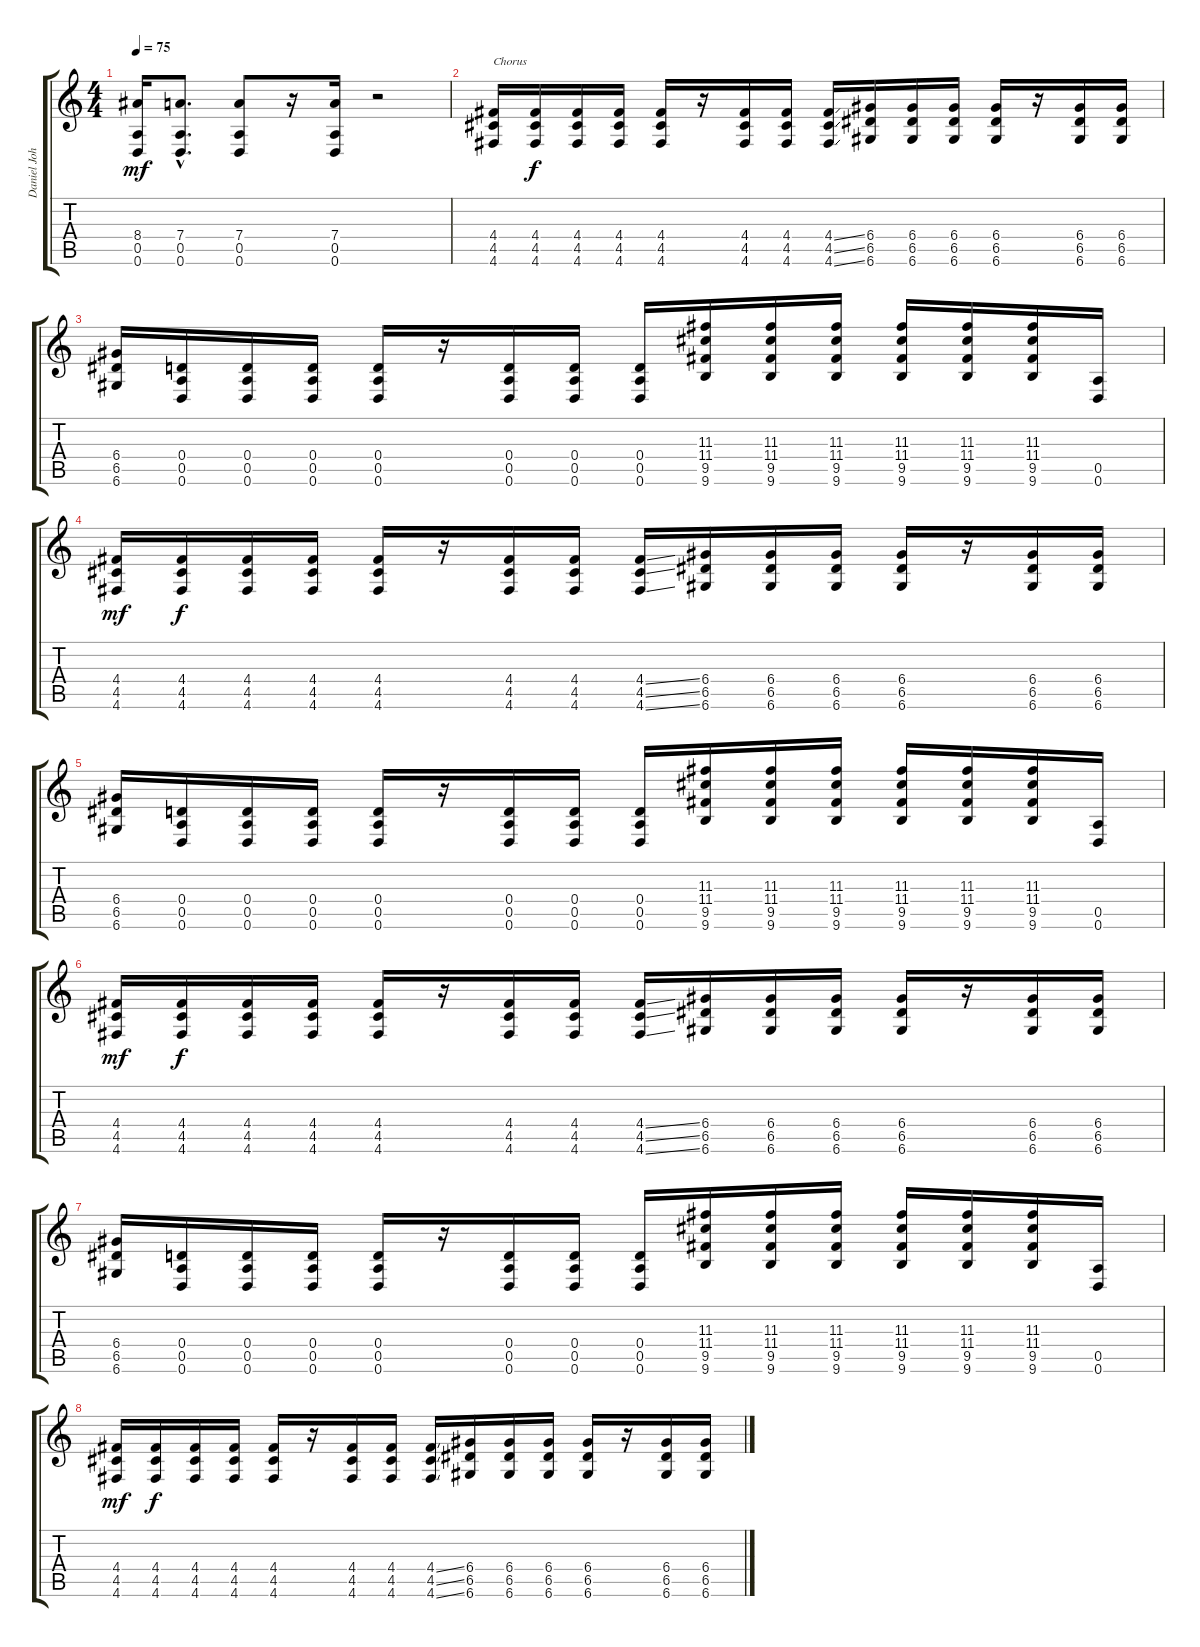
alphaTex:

\track ("Daniel Johns (Gtr2)" "Daniel Joh") {instrument distortionguitar}
\staff {score tabs}
\tuning (E4 B3 G3 D3 A2 D2) {hide}
\ts (4 4)
\tempo 75
\clef g2
\ks c
(8.4 0.5 0.6).16{dy mf} (7.4{hac} 0.5{hac} 0.6{hac}).8{d} (7.4 0.5 0.6).8 r.16 (7.4 0.5 0.6).16 r.2 |
(4.4 4.5 4.6).16{txt "Chorus"} (4.4 4.5 4.6).16{dy f} (4.4 4.5 4.6).16 (4.4 4.5 4.6).16 (4.4 4.5 4.6).16 r.16 (4.4 4.5 4.6).16 (4.4 4.5 4.6).16 (4.4{ss} 4.5{ss} 4.6{ss}).16 (6.4 6.5 6.6).16 (6.4 6.5 6.6).16 (6.4 6.5 6.6).16 (6.4 6.5 6.6).16 r.16 (6.4 6.5 6.6).16 (6.4 6.5 6.6).16 |
(6.4 6.5 6.6).16 (0.4 0.5 0.6).16 (0.4 0.5 0.6).16 (0.4 0.5 0.6).16 (0.4 0.5 0.6).16 r.16 (0.4 0.5 0.6).16 (0.4 0.5 0.6).16 (0.4 0.5 0.6).16 (11.3 11.4 9.5 9.6).16 (11.3 11.4 9.5 9.6).16 (11.3 11.4 9.5 9.6).16 (11.3 11.4 9.5 9.6).16 (11.3 11.4 9.5 9.6).16 (11.3 11.4 9.5 9.6).16 (0.5 0.6).16 |
(4.4 4.5 4.6).16{dy mf} (4.4 4.5 4.6).16{dy f} (4.4 4.5 4.6).16 (4.4 4.5 4.6).16 (4.4 4.5 4.6).16 r.16 (4.4 4.5 4.6).16 (4.4 4.5 4.6).16 (4.4{ss} 4.5{ss} 4.6{ss}).16 (6.4 6.5 6.6).16 (6.4 6.5 6.6).16 (6.4 6.5 6.6).16 (6.4 6.5 6.6).16 r.16 (6.4 6.5 6.6).16 (6.4 6.5 6.6).16 |
(6.4 6.5 6.6).16 (0.4 0.5 0.6).16 (0.4 0.5 0.6).16 (0.4 0.5 0.6).16 (0.4 0.5 0.6).16 r.16 (0.4 0.5 0.6).16 (0.4 0.5 0.6).16 (0.4 0.5 0.6).16 (11.3 11.4 9.5 9.6).16 (11.3 11.4 9.5 9.6).16 (11.3 11.4 9.5 9.6).16 (11.3 11.4 9.5 9.6).16 (11.3 11.4 9.5 9.6).16 (11.3 11.4 9.5 9.6).16 (0.5 0.6).16 |
(4.4 4.5 4.6).16{dy mf} (4.4 4.5 4.6).16{dy f} (4.4 4.5 4.6).16 (4.4 4.5 4.6).16 (4.4 4.5 4.6).16 r.16 (4.4 4.5 4.6).16 (4.4 4.5 4.6).16 (4.4{ss} 4.5{ss} 4.6{ss}).16 (6.4 6.5 6.6).16 (6.4 6.5 6.6).16 (6.4 6.5 6.6).16 (6.4 6.5 6.6).16 r.16 (6.4 6.5 6.6).16 (6.4 6.5 6.6).16 |
(6.4 6.5 6.6).16 (0.4 0.5 0.6).16 (0.4 0.5 0.6).16 (0.4 0.5 0.6).16 (0.4 0.5 0.6).16 r.16 (0.4 0.5 0.6).16 (0.4 0.5 0.6).16 (0.4 0.5 0.6).16 (11.3 11.4 9.5 9.6).16 (11.3 11.4 9.5 9.6).16 (11.3 11.4 9.5 9.6).16 (11.3 11.4 9.5 9.6).16 (11.3 11.4 9.5 9.6).16 (11.3 11.4 9.5 9.6).16 (0.5 0.6).16 |
(4.4 4.5 4.6).16{dy mf} (4.4 4.5 4.6).16{dy f} (4.4 4.5 4.6).16 (4.4 4.5 4.6).16 (4.4 4.5 4.6).16 r.16 (4.4 4.5 4.6).16 (4.4 4.5 4.6).16 (4.4{ss} 4.5{ss} 4.6{ss}).16 (6.4 6.5 6.6).16 (6.4 6.5 6.6).16 (6.4 6.5 6.6).16 (6.4 6.5 6.6).16 r.16 (6.4 6.5 6.6).16 (6.4 6.5 6.6).16
